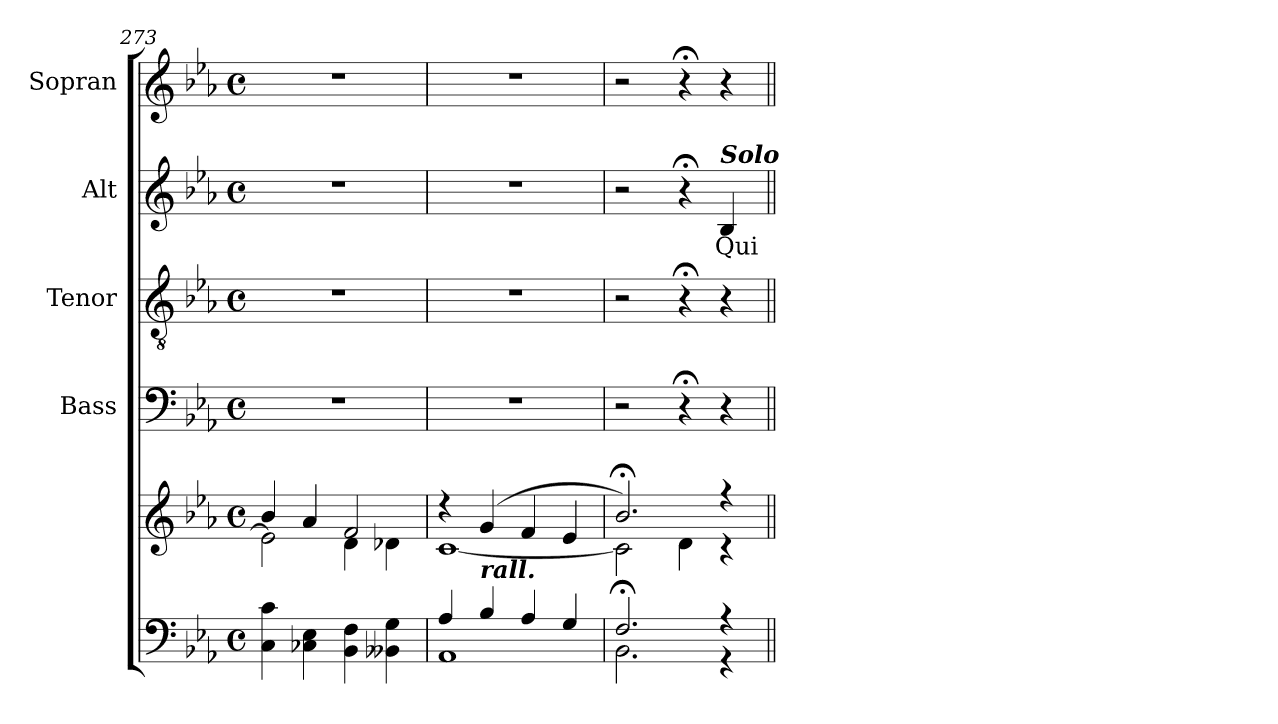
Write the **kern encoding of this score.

**kern	**kern	**kern	**kern	**kern	**text	**kern
*part5	*part5	*part4	*part3	*part2	*part2	*part1
*staff6	*staff5	*staff4	*staff3	*staff2	*staff2	*staff1
*	*	*I"Bass	*I"Tenor	*I"Alt	*	*I"Sopran
*	*	*I'B.	*I'T.	*I'A.	*	*I'S.
!!LO:LB:g=z
*clefF4	*clefG2	*clefF4	*clefGv2	*clefG2	*	*clefG2
*k[b-e-a-]	*k[b-e-a-]	*k[b-e-a-]	*k[b-e-a-]	*k[b-e-a-]	*	*k[b-e-a-]
*E-:	*E-:	*E-:	*E-:	*E-:	*	*E-:
*M4/4	*M4/4	*M4/4	*M4/4	*M4/4	*	*M4/4
*met(c)	*met(c)	*met(c)	*met(c)	*met(c)	*	*met(c)
=273	=273	=273	=273	=273	=273	=273
*	*^	*	*	*	*	*
4C\ 4c\	4b-/	2e-\]	1r	1r	1r	.	1r
4C-X\ 4E-\	4a-/	.	.	.	.	.	.
4BB-\ 4F\	2f/	4d\	.	.	.	.	.
4BB--X\ 4G\	.	4d-X\	.	.	.	.	.
=274	=274	=274	=274	=274	=274	=274	=274
*^	*	*	*	*	*	*	*
4A-/	1AA-	4r	[<1c	1r	1r	1r	.	1r
!	!	!LO:TX:b:Bi:t=rall.	!	!	!	!	!	!
4B-/	.	(4g/	.	.	.	.	.	.
4A-/	.	4f/	.	.	.	.	.	.
4G/	.	4e-/	.	.	.	.	.	.
=275	=275	=275	=275	=275	=275	=275	=275	=275
2.F;</	2.BB-\	2.b-;</)	2c\]	2r	2r	2r	.	2r
.	.	.	4d\	4r;<	4r;<	4r;<	.	4r;<
!	!	!	!	!	!	!LO:TX:a:Bi:t=Solo	!	!
!	!	!	!	!	!	!	!LO:LY:b	!
4r	4r	4r	4r	4r	4r	4B-/	Qui	4r
*v	*v	*	*	*	*	*	*	*
*	*v	*v	*	*	*	*	*
=||	=||	=||	=||	=||	=||	=||
*-	*-	*-	*-	*-	*-	*-
